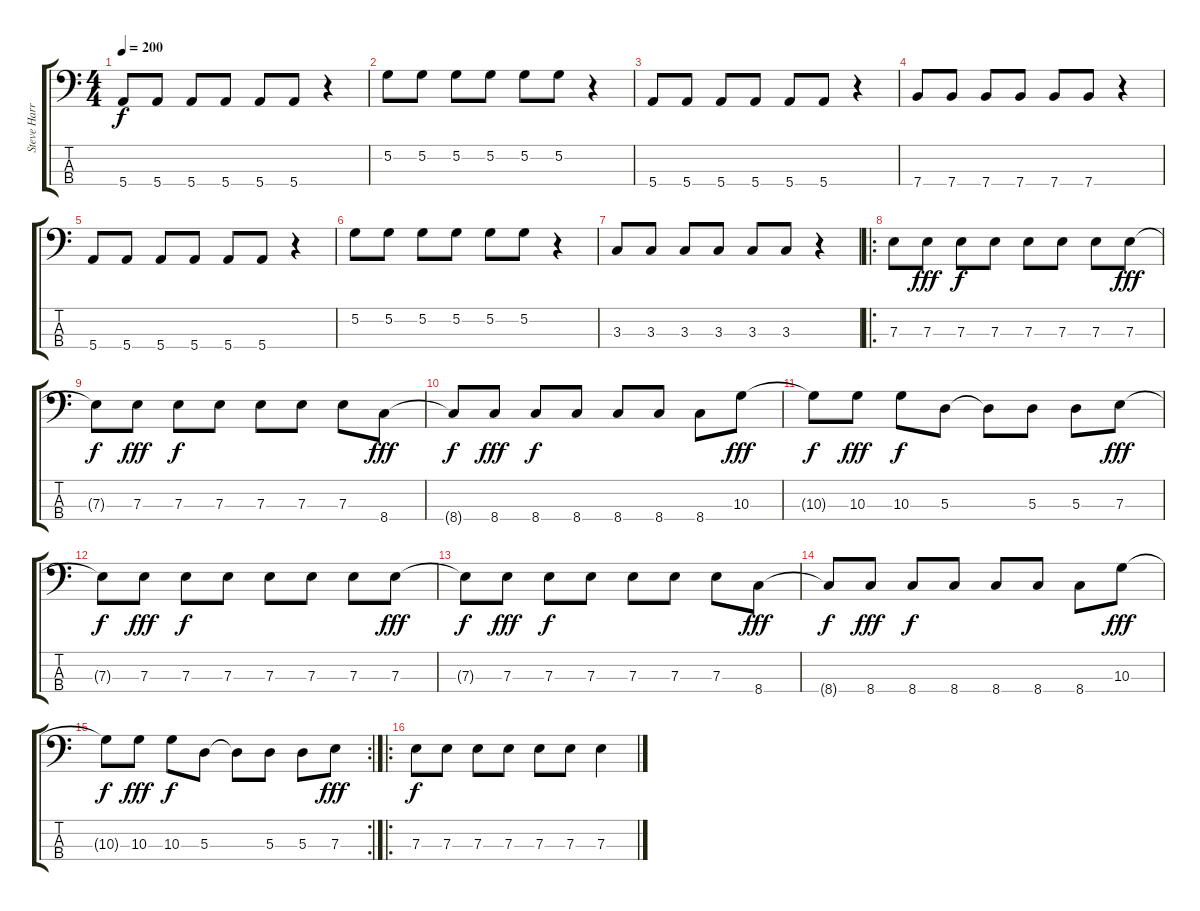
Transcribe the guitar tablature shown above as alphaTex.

\track ("Steve Harris" "Steve Harr") {instrument electricbassfinger}
\staff {score tabs}
\tuning (G2 D2 A1 E1) {hide}
\ts (4 4)
\tempo 200
\clef f4
\ks c
5.4.8{dy f} 5.4.8 5.4.8 5.4.8 5.4.8 5.4.8 r.4 |
5.2.8 5.2.8 5.2.8 5.2.8 5.2.8 5.2.8 r.4 |
5.4.8 5.4.8 5.4.8 5.4.8 5.4.8 5.4.8 r.4 |
7.4.8 7.4.8 7.4.8 7.4.8 7.4.8 7.4.8 r.4 |
5.4.8 5.4.8 5.4.8 5.4.8 5.4.8 5.4.8 r.4 |
5.2.8 5.2.8 5.2.8 5.2.8 5.2.8 5.2.8 r.4 |
3.3.8 3.3.8 3.3.8 3.3.8 3.3.8 3.3.8 r.4 |
\ro
7.3.8 7.3.8{dy fff} 7.3.8{dy f} 7.3.8 7.3.8 7.3.8 7.3.8 7.3.8{dy fff} |
7.3{t}.8{dy f} 7.3.8{dy fff} 7.3.8{dy f} 7.3.8 7.3.8 7.3.8 7.3.8 8.4.8{dy fff} |
8.4{t}.8{dy f} 8.4.8{dy fff} 8.4.8{dy f} 8.4.8 8.4.8 8.4.8 8.4.8 10.3.8{dy fff} |
10.3{t}.8{dy f} 10.3.8{dy fff} 10.3.8{dy f} 5.3.8 5.3{t}.8 5.3.8 5.3.8 7.3.8{dy fff} |
7.3{t}.8{dy f} 7.3.8{dy fff} 7.3.8{dy f} 7.3.8 7.3.8 7.3.8 7.3.8 7.3.8{dy fff} |
7.3{t}.8{dy f} 7.3.8{dy fff} 7.3.8{dy f} 7.3.8 7.3.8 7.3.8 7.3.8 8.4.8{dy fff} |
8.4{t}.8{dy f} 8.4.8{dy fff} 8.4.8{dy f} 8.4.8 8.4.8 8.4.8 8.4.8 10.3.8{dy fff} |
\rc 2
10.3{t}.8{dy f} 10.3.8{dy fff} 10.3.8{dy f} 5.3.8 5.3{t}.8 5.3.8 5.3.8 7.3.8{dy fff} |
\ro
7.3.8{dy f} 7.3.8 7.3.8 7.3.8 7.3.8 7.3.8 7.3.4
